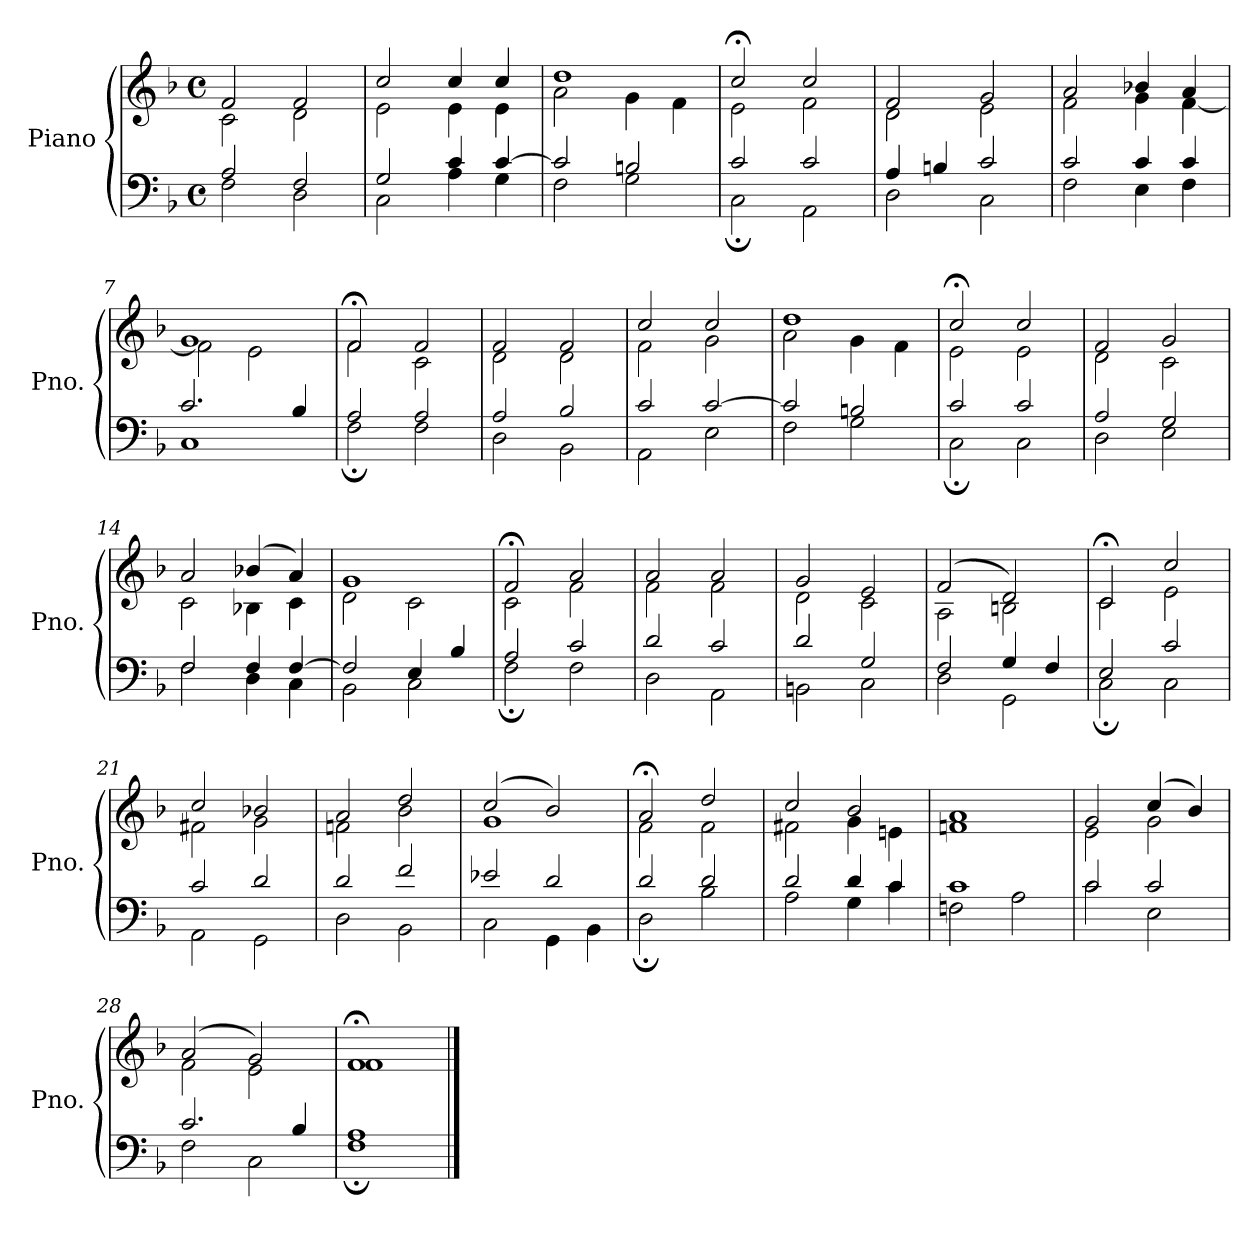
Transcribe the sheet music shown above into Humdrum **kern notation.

**kern	**kern
*part1	*part1
*staff2	*staff1
*I"Piano	*
*I'Pno.	*
*clefF4	*clefG2
*k[b-]	*k[b-]
*M4/4	*M4/4
*met(c)	*met(c)
=1	=1
*^	*^
2A/	2F\	2f/	2c\
2F/	2D\	2f/	2d\
=2	=2	=2	=2
2G/	2C\	2cc/	2e\
4c/	4A\	4cc/	4e\
[4c/	4G\	4cc/	4e\
=3	=3	=3	=3
2c/]	2F\	1dd	2a\
2Bn/	2G\	.	4g\
.	.	.	4f\
=4	=4	=4	=4
2c/	2C;\	2cc;</	2e\
2c/	2AA\	2cc/	2f\
=5	=5	=5	=5
4A/	2D\	2f/	2d\
4Bn/	.	.	.
2c/	2C\	2g/	2e\
=6	=6	=6	=6
2c/	2F\	2a/	2f\
4c/	4E\	4b-X/	4g\
4c/	4F\	4a/	[4f\
=7	=7	=7	=7
2.c/	1C	1g	2f\]
.	.	.	2e\
4B-/	.	.	.
=8	=8	=8	=8
2A/	2F;\	2f;</	2f\
2A/	2F\	2f/	2c\
=9	=9	=9	=9
2A/	2D\	2f/	2d\
2B-/	2BB-\	2f/	2d\
=10	=10	=10	=10
2c/	2AA\	2cc/	2f\
[2c/	2E\	2cc/	2g\
!!LO:LB:g=z	!!
=11	=11	=11	=11
2c/]	2F\	1dd	2a\
2Bn/	2G\	.	4g\
.	.	.	4f\
=12	=12	=12	=12
2c/	2C;\	2cc;</	2e\
2c/	2C\	2cc/	2e\
=13	=13	=13	=13
2A/	2D\	2f/	2d\
2G/	2E\	2g/	2c\
=14	=14	=14	=14
2F/	2F\	2a/	2c\
4F/	4D\	(4b-X/	4B-X\
[4F/	4C\	4a/)	4c\
=15	=15	=15	=15
2F/]	2BB-\	1g	2d\
4E/	2C\	.	2c\
4B-/	.	.	.
=16	=16	=16	=16
2A/	2F;\	2f;</	2c\
2c/	2F\	2a/	2f\
=17	=17	=17	=17
2d/	2D\	2a/	2f\
2c/	2AA\	2a/	2f\
=18	=18	=18	=18
2d/	2BBn\	2g/	2d\
2G/	2C\	2e/	2c\
=19	=19	=19	=19
2F/	2D\	(2f/	2A\
4G/	2GG\	2d/)	2Bn\
4F/	.	.	.
=20	=20	=20	=20
2E/	2C;\	2c;</	2c\
2c/	2C\	2cc/	2e\
!!LO:LB:g=z	!!
=21	=21	=21	=21
2c/	2AA\	2cc/	2f#X\
2d/	2GG\	2b-X/	2g\
=22	=22	=22	=22
2d/	2D\	2a/	2fn\
2f/	2BB-\	2dd/	2b-\
=23	=23	=23	=23
2e-X/	2C\	(2cc/	1g
2d/	4GG\	2b-/)	.
.	4BB-\	.	.
=24	=24	=24	=24
2d/	2D;\	2a;</	2f\
2d/	2B-\	2dd/	2f\
=25	=25	=25	=25
2d/	2A\	2cc/	2f#X\
4d/	4G\	2b-/	4g\
4c/	4c\	.	4en\
=26	=26	=26	=26
1c	2Fn\	1a	1fn
.	2A\	.	.
=27	=27	=27	=27
2c/	2c\	2g/	2e\
2c/	2E\	(4cc/	2g\
.	.	4b-/)	.
=28	=28	=28	=28
2.c/	2F\	(2a/	2f\
.	2C\	2g/)	2e\
4B-/	.	.	.
=29	=29	=29	=29
1A	1F;	1f;<	1f
*v	*v	*	*
*	*v	*v
==	==
*-	*-
